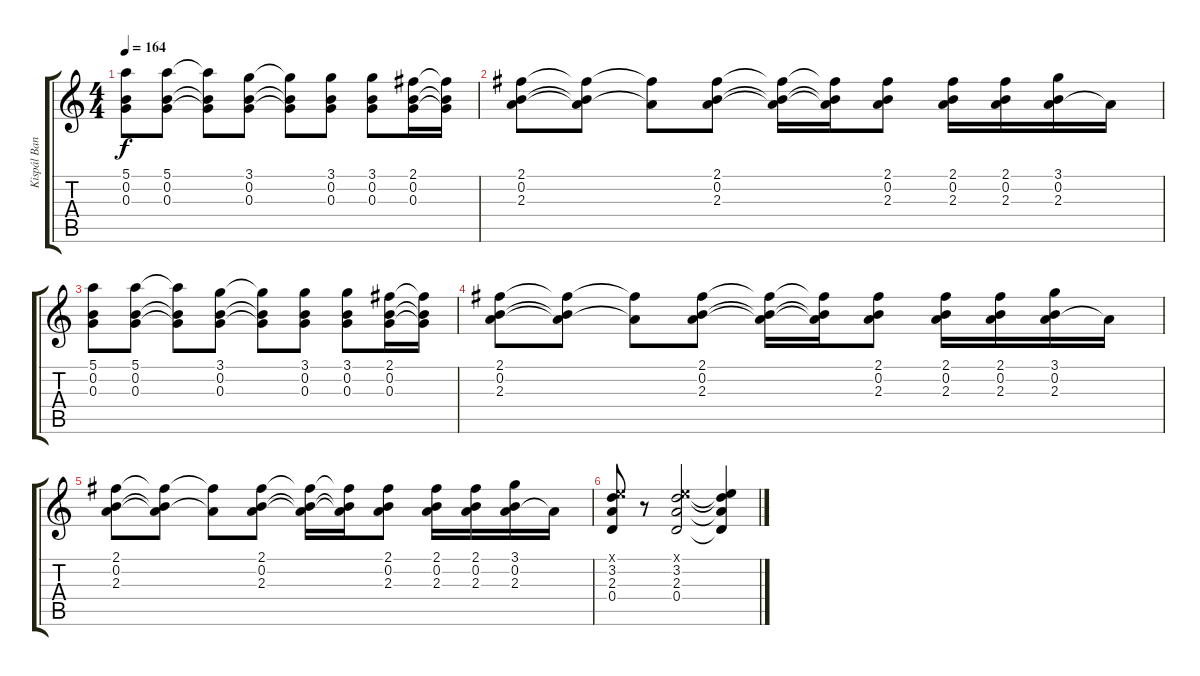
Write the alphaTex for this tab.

\track ("Kispál Bandi" "Kispál Ban") {instrument electricguitarmuted}
\staff {score tabs}
\tuning (E4 B3 G3 D3 A2 E2) {hide}
\ts (4 4)
\tempo 164
\clef g2
\ks c
(5.1 0.2 0.3).8{dy f} (5.1 0.2 0.3).8 (5.1{t} 0.2{t} 0.3{t}).8 (3.1 0.2 0.3).8 (3.1{t} 0.2{t} 0.3{t}).8 (3.1 0.2 0.3).8 (3.1 0.2 0.3).8 (2.1 0.2 0.3).16 (2.1{t} 0.2{t} 0.3{t}).16 |
(2.1 0.2 2.3).8{instrument electricguitarclean} (2.1{t} 0.2{t} 2.3{t}).8 (2.1{t} 2.3{t}).8 (2.1 0.2 2.3).8 (2.1{t} 0.2{t} 2.3{t}).16 (2.1{t} 0.2{t} 2.3{t}).16 (2.1 0.2 2.3).8 (2.1 0.2 2.3).16 (2.1 0.2 2.3).16 (3.1 0.2 2.3).16 2.3{t}.16 |
(5.1 0.2 0.3).8 (5.1 0.2 0.3).8 (5.1{t} 0.2{t} 0.3{t}).8 (3.1 0.2 0.3).8 (3.1{t} 0.2{t} 0.3{t}).8 (3.1 0.2 0.3).8 (3.1 0.2 0.3).8 (2.1 0.2 0.3).16 (2.1{t} 0.2{t} 0.3{t}).16 |
(2.1 0.2 2.3).8{instrument electricguitarclean} (2.1{t} 0.2{t} 2.3{t}).8 (2.1{t} 2.3{t}).8 (2.1 0.2 2.3).8 (2.1{t} 0.2{t} 2.3{t}).16 (2.1{t} 0.2{t} 2.3{t}).16 (2.1 0.2 2.3).8 (2.1 0.2 2.3).16 (2.1 0.2 2.3).16 (3.1 0.2 2.3).16 2.3{t}.16 |
(2.1 0.2 2.3).8{instrument electricguitarclean} (2.1{t} 0.2{t} 2.3{t}).8 (2.1{t} 2.3{t}).8 (2.1 0.2 2.3).8 (2.1{t} 0.2{t} 2.3{t}).16 (2.1{t} 0.2{t} 2.3{t}).16 (2.1 0.2 2.3).8 (2.1 0.2 2.3).16 (2.1 0.2 2.3).16 (3.1 0.2 2.3).16 2.3{t}.16 |
(0.1{x} 3.2 2.3 0.4).8 r.8 (0.1{x} 3.2 2.3 0.4).2 (0.1{t} 3.2{t} 2.3{t} 0.4{t}).4
